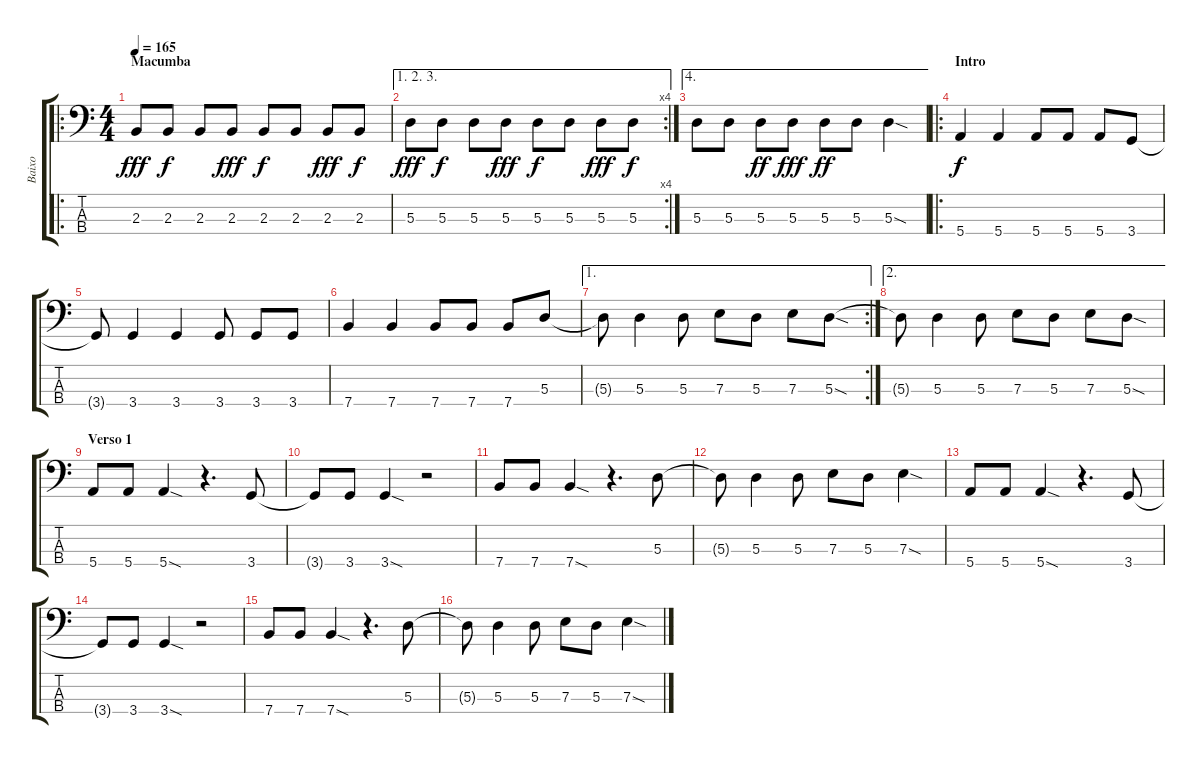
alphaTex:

\track ("Baixo" "Baixo") {instrument electricbassfinger}
\staff {score tabs}
\tuning (G2 D2 A1 E1) {hide}
\ro
\ts (4 4)
\section ("" "Macumba")
\tempo 165
\clef f4
\ks c
2.3.8{dy fff instrument electricbassfinger} 2.3.8{dy f} 2.3.8 2.3.8{dy fff} 2.3.8{dy f} 2.3.8 2.3.8{dy fff} 2.3.8{dy f} |
\ae (1 2 3)
\rc 4
5.3.8{dy fff} 5.3.8{dy f} 5.3.8 5.3.8{dy fff} 5.3.8{dy f} 5.3.8 5.3.8{dy fff} 5.3.8{dy f} |
\ae 4
5.3.8 5.3.8 5.3.8{dy ff} 5.3.8{dy fff} 5.3.8{dy ff} 5.3.8 5.3{sod}.4 |
\ro
\section ("" "Intro")
5.4.4{dy f} 5.4.4 5.4.8 5.4.8 5.4.8 3.4.8 |
3.4{t}.8 3.4.4 3.4.4 3.4.8 3.4.8 3.4.8 |
7.4.4 7.4.4 7.4.8 7.4.8 7.4.8 5.3.8 |
\ae 1
\rc 2
5.3{t}.8 5.3.4 5.3.8 7.3.8 5.3.8 7.3.8 5.3{sod}.8 |
\ae 2
5.3{t}.8 5.3.4 5.3.8 7.3.8 5.3.8 7.3.8 5.3{sod}.8 |
\section ("" "Verso 1")
5.4.8 5.4.8 5.4{sod}.4 r.4{d} 3.4.8 |
3.4{t}.8 3.4.8 3.4{sod}.4 r.2 |
7.4.8 7.4.8 7.4{sod}.4 r.4{d} 5.3.8 |
5.3{t}.8 5.3.4 5.3.8 7.3.8 5.3.8 7.3{sod}.4 |
5.4.8 5.4.8 5.4{sod}.4 r.4{d} 3.4.8 |
3.4{t}.8 3.4.8 3.4{sod}.4 r.2 |
7.4.8 7.4.8 7.4{sod}.4 r.4{d} 5.3.8 |
5.3{t}.8 5.3.4 5.3.8 7.3.8 5.3.8 7.3{sod}.4
